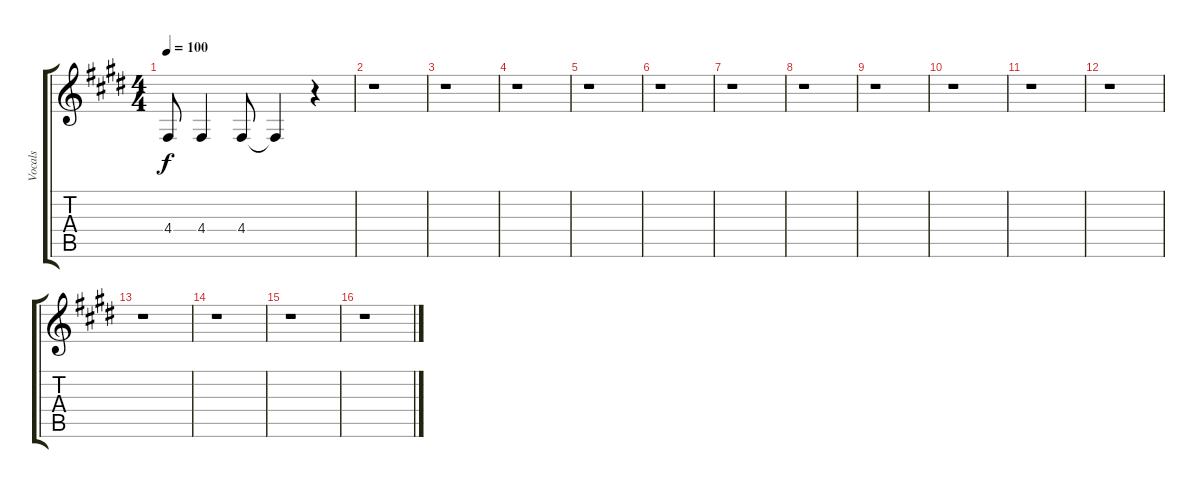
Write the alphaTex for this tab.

\track ("Vocals" "Vocals") {instrument altosax}
\staff {score tabs}
\tuning (E4 B3 G3 D3 A2 E2) {hide}
\ts (4 4)
\tempo 100
\clef g2
\ks e
4.4.8{dy f} 4.4.4 4.4.8 4.4{t}.4 r.4 |
r.1 |
r.1 |
r.1 |
r.1 |
r.1 |
r.1 |
r.1 |
r.1 |
r.1 |
r.1 |
r.1 |
r.1 |
r.1 |
r.1 |
r.1
